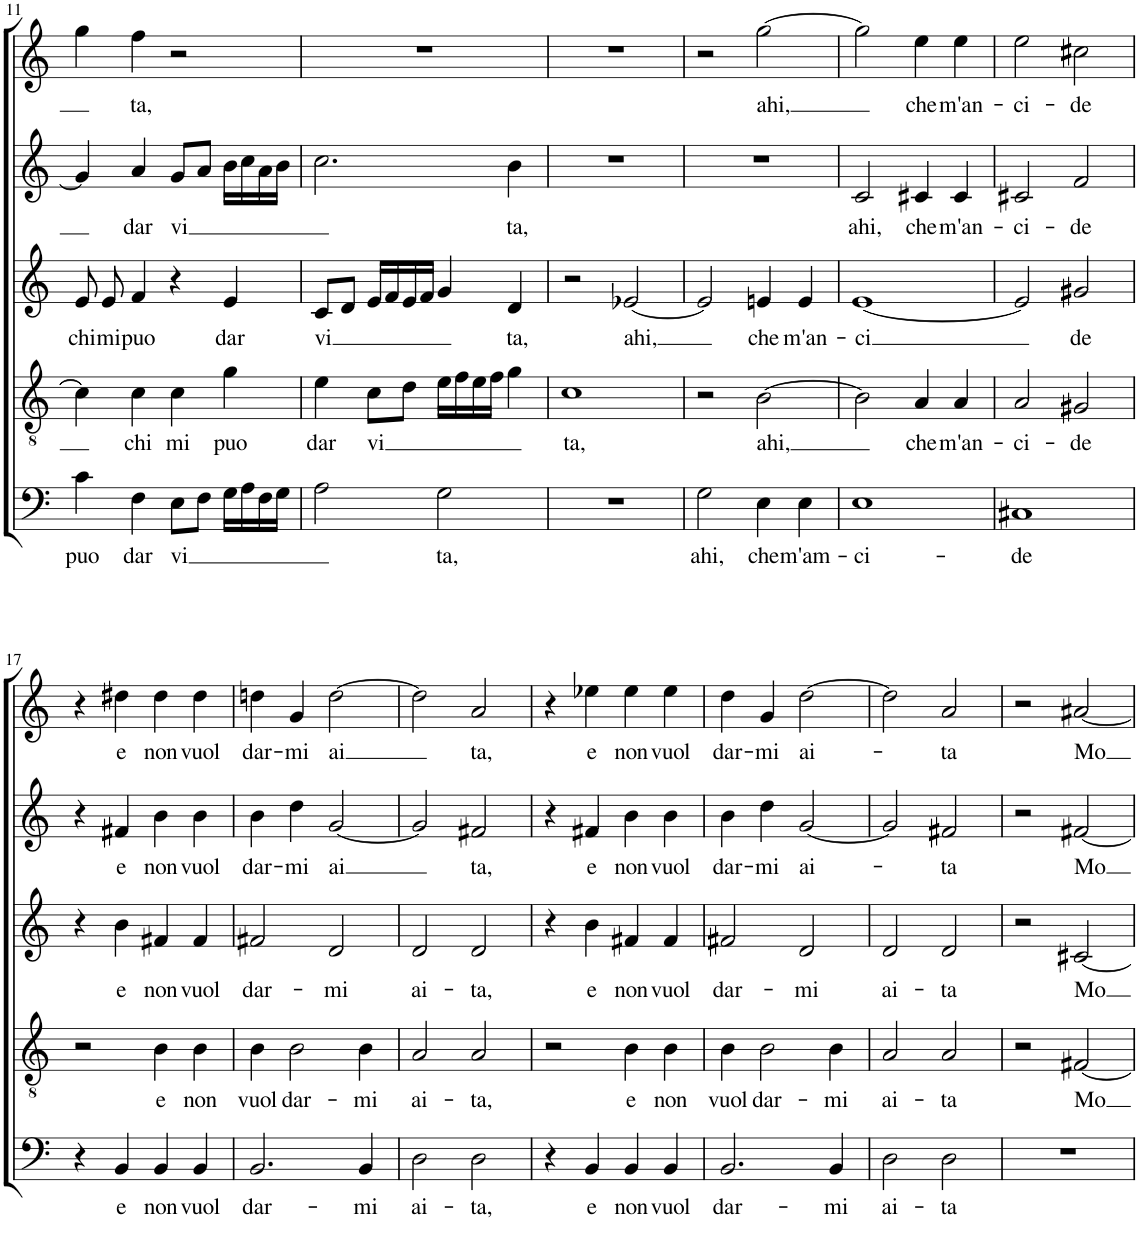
**kern	**text	**kern	**text	**kern	**text	**kern	**text	**kern	**text
*part5	*part5	*part4	*part4	*part3	*part3	*part2	*part2	*part1	*part1
*staff5	*staff5	*staff4	*staff4	*staff3	*staff3	*staff2	*staff2	*staff1	*staff1
*I"Bass	*	*I"Tenor	*	*I"Contralto	*	*I"Soprano II	*	*I"Soprano I	*
!!LO:PB:g=z
*clefF4	*	*clefGv2	*	*clefG2	*	*clefG2	*	*clefG2	*
*k[]	*	*k[]	*	*k[]	*	*k[]	*	*k[]	*
*M2/2	*	*M2/2	*	*M2/2	*	*M2/2	*	*M2/2	*
=11	=11	=11	=11	=11	=11	=11	=11	=11	=11
!	!LO:LY:b	!	!	!	!LO:LY:b	!	!	!	!
4c\	puo	4c\]	.	8e/	chi	4g/]	.	4gg\	.
!	!	!	!	!	!LO:LY:b	!	!	!	!
.	.	.	.	8e/	mi	.	.	.	.
!	!LO:LY:b	!	!LO:LY:b	!	!LO:LY:b	!	!LO:LY:b	!	!LO:LY:b
4F\	dar	4c\	chi	4f/	puo	4a/	-dar	4ff\	-ta,
!	!LO:LY:b	!	!LO:LY:b	!	!	!	!LO:LY:b	!	!
8E\L	vi-	4c\	mi	4r	.	8g/L	vi-	2r	.
8F\J	.	.	.	.	.	8a/J	.	.	.
!	!	!	!LO:LY:b	!	!LO:LY:b	!	!	!	!
16G\LL	.	4g\	puo	4e/	dar	16b\LL	.	.	.
16A\	.	.	.	.	.	16cc\	.	.	.
16F\	.	.	.	.	.	16a\	.	.	.
16G\JJ	.	.	.	.	.	16b\JJ	.	.	.
=12	=12	=12	=12	=12	=12	=12	=12	=12	=12
!	!	!	!LO:LY:b	!	!LO:LY:b	!	!	!	!
2A\	.	4e\	dar	8c/L	vi-	2.cc\	.	1r	.
.	.	.	.	8d/J	.	.	.	.	.
!	!	!	!LO:LY:b	!	!	!	!	!	!
.	.	8c\L	vi-	16e/LL	.	.	.	.	.
.	.	.	.	16f/	.	.	.	.	.
.	.	8d\J	.	16e/	.	.	.	.	.
.	.	.	.	16f/JJ	.	.	.	.	.
!	!LO:LY:b	!	!	!	!	!	!	!	!
2G\	-ta,	16e\LL	.	4g/	.	.	.	.	.
.	.	16f\	.	.	.	.	.	.	.
.	.	16e\	.	.	.	.	.	.	.
.	.	16f\JJ	.	.	.	.	.	.	.
!	!	!	!	!	!LO:LY:b	!	!LO:LY:b	!	!
.	.	4g\	.	4d/	-ta,	4b\	-ta,	.	.
=13	=13	=13	=13	=13	=13	=13	=13	=13	=13
!	!	!	!LO:LY:b	!	!	!	!	!	!
1r	.	1c	-ta,	2r	.	1r	.	1r	.
!	!	!	!	!	!LO:LY:b	!	!	!	!
.	.	.	.	[2e-X/	ahi,	.	.	.	.
=14	=14	=14	=14	=14	=14	=14	=14	=14	=14
!	!LO:LY:b	!	!	!	!	!	!	!	!
2G\	ahi,	2r	.	2e-/]	.	1r	.	2r	.
!	!LO:LY:b	!	!LO:LY:b	!	!LO:LY:b	!	!	!	!LO:LY:b
4E\	che	[2B\	ahi,	4en/	che	.	.	[2gg\	ahi,
!	!LO:LY:b	!	!	!	!LO:LY:b	!	!	!	!
4E\	m'am-	.	.	4e/	m'an-	.	.	.	.
=15	=15	=15	=15	=15	=15	=15	=15	=15	=15
!	!LO:LY:b	!	!	!	!LO:LY:b	!	!LO:LY:b	!	!
1E	-ci-	2B\]	.	[1e	-ci-	2c/	ahi,	2gg\]	.
!	!	!	!LO:LY:b	!	!	!	!LO:LY:b	!	!LO:LY:b
.	.	4A/	che	.	.	4c#X/	che	4ee\	che
!	!	!	!LO:LY:b	!	!	!	!LO:LY:b	!	!LO:LY:b
.	.	4A/	m'an-	.	.	4c#/	m'an-	4ee\	m'an-
=16	=16	=16	=16	=16	=16	=16	=16	=16	=16
!	!LO:LY:b	!	!LO:LY:b	!	!	!	!LO:LY:b	!	!LO:LY:b
1C#X	-de	2A/	-ci-	2e/]	.	2c#X/	-ci-	2ee\	-ci-
!	!	!	!LO:LY:b	!	!LO:LY:b	!	!LO:LY:b	!	!LO:LY:b
.	.	2G#X/	-de	2g#X/	-de	2f/	-de	2cc#X\	-de
!!LO:LB:g=z
=17	=17	=17	=17	=17	=17	=17	=17	=17	=17
4r	.	2r	.	4r	.	4r	.	4r	.
!	!LO:LY:b	!	!	!	!LO:LY:b	!	!LO:LY:b	!	!LO:LY:b
4BB/	e	.	.	4b\	e	4f#X/	e	4dd#X\	e
!	!LO:LY:b	!	!LO:LY:b	!	!LO:LY:b	!	!LO:LY:b	!	!LO:LY:b
4BB/	non	4B\	e	4f#X/	non	4b\	non	4dd#\	non
!	!LO:LY:b	!	!LO:LY:b	!	!LO:LY:b	!	!LO:LY:b	!	!LO:LY:b
4BB/	vuol	4B\	non	4f#/	vuol	4b\	vuol	4dd#\	vuol
=18	=18	=18	=18	=18	=18	=18	=18	=18	=18
!	!LO:LY:b	!	!LO:LY:b	!	!LO:LY:b	!	!LO:LY:b	!	!LO:LY:b
2.BB/	dar-	4B\	vuol	2f#X/	dar-	4b\	dar-	4ddn\	dar-
!	!	!	!LO:LY:b	!	!	!	!LO:LY:b	!	!LO:LY:b
.	.	2B\	dar-	.	.	4dd\	-mi	4g/	-mi
!	!	!	!	!	!LO:LY:b	!	!LO:LY:b	!	!LO:LY:b
.	.	.	.	2d/	-mi	[2g/	ai-	[2dd\	ai-
!	!LO:LY:b	!	!LO:LY:b	!	!	!	!	!	!
4BB/	-mi	4B\	-mi	.	.	.	.	.	.
=19	=19	=19	=19	=19	=19	=19	=19	=19	=19
!	!LO:LY:b	!	!LO:LY:b	!	!LO:LY:b	!	!	!	!
2D\	ai-	2A/	ai-	2d/	ai-	2g/]	.	2dd\]	.
!	!LO:LY:b	!	!LO:LY:b	!	!LO:LY:b	!	!LO:LY:b	!	!LO:LY:b
2D\	-ta,	2A/	-ta,	2d/	-ta,	2f#X/	-ta,	2a/	-ta,
=20	=20	=20	=20	=20	=20	=20	=20	=20	=20
4r	.	2r	.	4r	.	4r	.	4r	.
!	!LO:LY:b	!	!	!	!LO:LY:b	!	!LO:LY:b	!	!LO:LY:b
4BB/	e	.	.	4b\	e	4f#X/	e	4ee-X\	e
!	!LO:LY:b	!	!LO:LY:b	!	!LO:LY:b	!	!LO:LY:b	!	!LO:LY:b
4BB/	non	4B\	e	4f#X/	non	4b\	non	4ee-\	non
!	!LO:LY:b	!	!LO:LY:b	!	!LO:LY:b	!	!LO:LY:b	!	!LO:LY:b
4BB/	vuol	4B\	non	4f#/	vuol	4b\	vuol	4ee-\	vuol
=21	=21	=21	=21	=21	=21	=21	=21	=21	=21
!	!LO:LY:b	!	!LO:LY:b	!	!LO:LY:b	!	!LO:LY:b	!	!LO:LY:b
2.BB/	dar-	4B\	vuol	2f#X/	dar-	4b\	dar-	4dd\	dar-
!	!	!	!LO:LY:b	!	!	!	!LO:LY:b	!	!LO:LY:b
.	.	2B\	dar-	.	.	4dd\	-mi	4g/	-mi
!	!	!	!	!	!LO:LY:b	!	!LO:LY:b	!	!LO:LY:b
.	.	.	.	2d/	-mi	[2g/	ai-	[2dd\	ai-
!	!LO:LY:b	!	!LO:LY:b	!	!	!	!	!	!
4BB/	-mi	4B\	-mi	.	.	.	.	.	.
=22	=22	=22	=22	=22	=22	=22	=22	=22	=22
!	!LO:LY:b	!	!LO:LY:b	!	!LO:LY:b	!	!	!	!
2D\	ai-	2A/	ai-	2d/	ai-	2g/]	.	2dd\]	.
!	!LO:LY:b	!	!LO:LY:b	!	!LO:LY:b	!	!LO:LY:b	!	!LO:LY:b
2D\	-ta	2A/	-ta	2d/	-ta	2f#X/	-ta	2a/	-ta
=23	=23	=23	=23	=23	=23	=23	=23	=23	=23
1r	.	2r	.	2r	.	2r	.	2r	.
!	!	!	!LO:LY:b	!	!LO:LY:b	!	!LO:LY:b	!	!LO:LY:b
.	.	[2F#X/	Mo-	[2c#X/	Mo-	[2f#X/	Mo-	[2a#X/	Mo-
=	=	=	=	=	=	=	=	=	=
*-	*-	*-	*-	*-	*-	*-	*-	*-	*-
